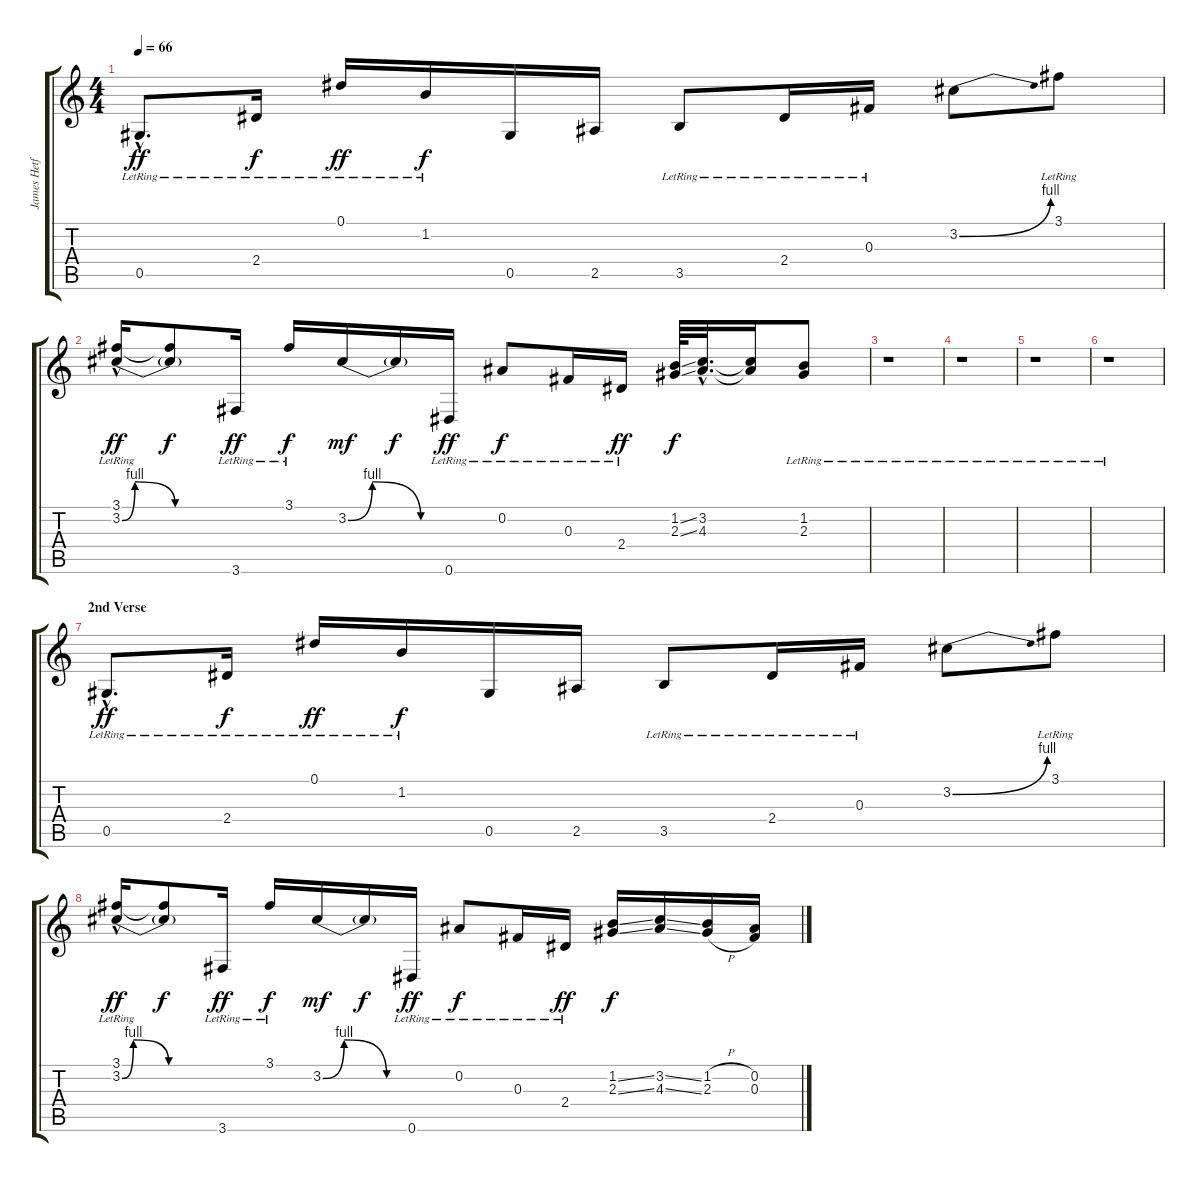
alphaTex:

\track ("James Hetfield (Clean Guitar)" "James Hetf") {instrument electricguitarjazz}
\staff {score tabs}
\tuning (Eb4 Bb3 Gb3 Db3 Ab2 Eb2) {hide}
\ts (4 4)
\tempo 66
\clef g2
\ks c
0.5{hac lr}.8{d dy ff} 2.4{lr}.16{dy f} 0.1{lr}.16{dy ff} 1.2{lr}.16{dy f} 0.5.16 2.5.16 3.5{lr}.8 2.4{lr}.16 0.3{lr}.16 3.2{be (bend 0 0 60 4)}.8 3.1{lr}.8 |
(3.1{lr} 3.2{be (custom 0 0 7 4 29 0 60 0) hac}).16{dy ff} (3.1{t} 3.2{t}).8{dy f} 3.6{lr}.16{dy ff} 3.1{lr}.16{dy f} 3.2{be (custom 0 0 15 4 45 0 60 0)}.16{dy mf} 3.2{t}.16{dy f} 0.6{lr}.16{dy ff} 0.2{lr}.8{dy f} 0.3{lr}.16 2.4{lr}.16{dy ff} (1.2{ss} 2.3{ss}).64{dy f} (3.2{hac} 4.3{hac}).32{d} (3.2{t} 4.3{t}).16 (1.2{lr} 2.3{lr}).8 |
r.1 |
r.1 |
r.1 |
r.1 |
\section ("" "2nd Verse")
0.5{hac lr}.8{d dy ff} 2.4{lr}.16{dy f} 0.1{lr}.16{dy ff} 1.2{lr}.16{dy f} 0.5.16 2.5.16 3.5{lr}.8 2.4{lr}.16 0.3{lr}.16 3.2{be (bend 0 0 60 4)}.8 3.1{lr}.8 |
(3.1{lr} 3.2{be (custom 0 0 7 4 29 0 60 0) hac}).16{dy ff} (3.1{t} 3.2{t}).8{dy f} 3.6{lr}.16{dy ff} 3.1{lr}.16{dy f} 3.2{be (custom 0 0 15 4 45 0 60 0)}.16{dy mf} 3.2{t}.16{dy f} 0.6{lr}.16{dy ff} 0.2{lr}.8{dy f} 0.3{lr}.16 2.4{lr}.16{dy ff} (1.2{ss} 2.3{ss}).16{dy f} (3.2{ss} 4.3{ss}).16 (1.2{h} 2.3{h}).16 (0.2 0.3).16
